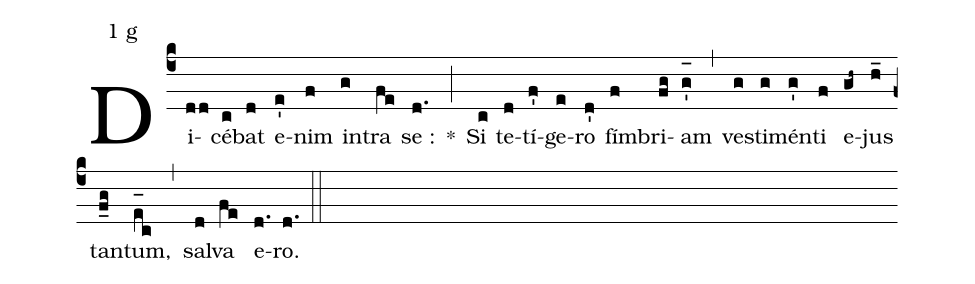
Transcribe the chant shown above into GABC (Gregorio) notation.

mode:1 g;
%%
(c4) Di(dd)cé(c)bat(d) e(e')nim(f) in(g)tra(fe) se :(d.) *(;) Si(c) te(d)tí(f')ge(e)ro(d') fím(f)bri(fg)am(g'_[oh:h]) (,) ve(g)sti(g)mén(g')ti(f) e(gh~)jus(h_) tan(f_g)tum,(e_[oh:h]c) (,) sal(d)va(fe) e(d.)ro.(d.) (::)
